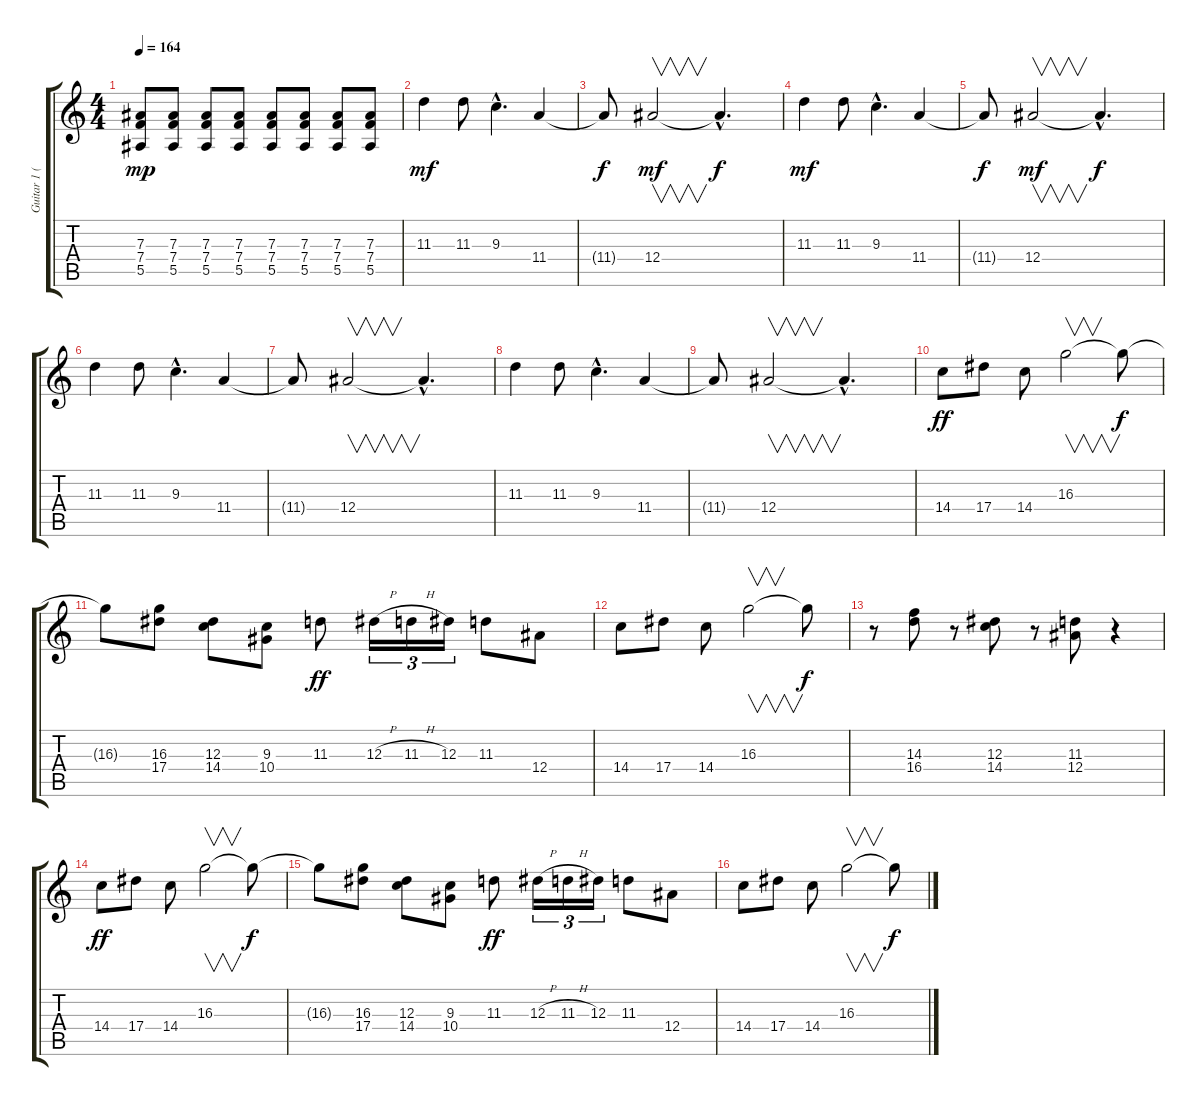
\track ("Guitar 1 (Lead)" "Guitar 1 (") {instrument distortionguitar}
\staff {score tabs}
\tuning (C4 G3 Eb3 Bb2 F2 C2) {hide}
\ts (4 4)
\tempo 164
\clef g2
\ks c
(7.3 7.4 5.5).8{dy mp} (7.3 7.4 5.5).8 (7.3 7.4 5.5).8 (7.3 7.4 5.5).8 (7.3 7.4 5.5).8 (7.3 7.4 5.5).8 (7.3 7.4 5.5).8 (7.3 7.4 5.5).8 |
11.3.4{dy mf balance 6} 11.3.8 9.3{hac}.4{d} 11.4.4 |
11.4{t}.8{dy f} 12.4.2{v dy mf} 12.4{hac t}.4{d dy f} |
11.3.4{dy mf} 11.3.8 9.3{hac}.4{d} 11.4.4 |
11.4{t}.8{dy f} 12.4.2{v dy mf} 12.4{hac t}.4{d dy f} |
11.3.4 11.3.8 9.3{hac}.4{d} 11.4.4 |
11.4{t}.8 12.4.2{v} 12.4{hac t}.4{d} |
11.3.4 11.3.8 9.3{hac}.4{d} 11.4.4 |
11.4{t}.8 12.4.2{v} 12.4{hac t}.4{d} |
14.4.8{dy ff balance 7} 17.4.8 14.4.8 16.3.2{v} 16.3{t}.8{dy f} |
16.3{t}.8 (16.3 17.4).8 (12.3 14.4).8 (9.3 10.4).8 11.3.8{dy ff} 12.3{h}.16{tu (3 2)} 11.3{h}.16{tu (3 2)} 12.3.16{tu (3 2)} 11.3.8 12.4.8 |
14.4.8 17.4.8 14.4.8 16.3.2{v} 16.3{t}.8{dy f} |
r.8 (14.3 16.4).8 r.8 (12.3 14.4).8 r.8 (11.3 12.4).8 r.4 |
14.4.8{dy ff} 17.4.8 14.4.8 16.3.2{v} 16.3{t}.8{dy f} |
16.3{t}.8 (16.3 17.4).8 (12.3 14.4).8 (9.3 10.4).8 11.3.8{dy ff} 12.3{h}.16{tu (3 2)} 11.3{h}.16{tu (3 2)} 12.3.16{tu (3 2)} 11.3.8 12.4.8 |
14.4.8 17.4.8 14.4.8 16.3.2{v} 16.3{t}.8{dy f}
